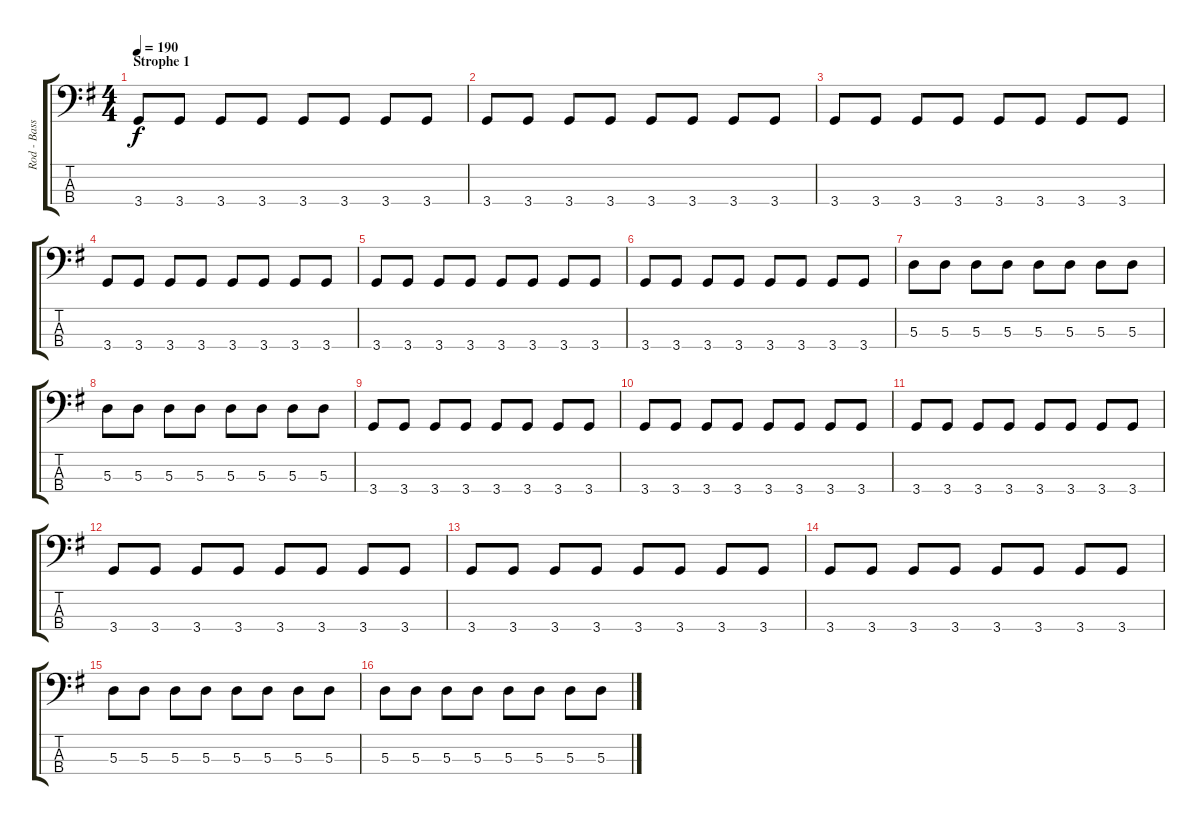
\track ("Rod - Bass" "Rod - Bass") {instrument electricbasspick}
\staff {score tabs}
\tuning (G2 D2 A1 E1) {hide}
\ts (4 4)
\section ("" "Strophe 1")
\tempo 190
\clef f4
\ks g
3.4.8{dy f} 3.4.8 3.4.8 3.4.8 3.4.8 3.4.8 3.4.8 3.4.8 |
3.4.8 3.4.8 3.4.8 3.4.8 3.4.8 3.4.8 3.4.8 3.4.8 |
3.4.8 3.4.8 3.4.8 3.4.8 3.4.8 3.4.8 3.4.8 3.4.8 |
3.4.8 3.4.8 3.4.8 3.4.8 3.4.8 3.4.8 3.4.8 3.4.8 |
3.4.8 3.4.8 3.4.8 3.4.8 3.4.8 3.4.8 3.4.8 3.4.8 |
3.4.8 3.4.8 3.4.8 3.4.8 3.4.8 3.4.8 3.4.8 3.4.8 |
5.3.8 5.3.8 5.3.8 5.3.8 5.3.8 5.3.8 5.3.8 5.3.8 |
5.3.8 5.3.8 5.3.8 5.3.8 5.3.8 5.3.8 5.3.8 5.3.8 |
3.4.8 3.4.8 3.4.8 3.4.8 3.4.8 3.4.8 3.4.8 3.4.8 |
3.4.8 3.4.8 3.4.8 3.4.8 3.4.8 3.4.8 3.4.8 3.4.8 |
3.4.8 3.4.8 3.4.8 3.4.8 3.4.8 3.4.8 3.4.8 3.4.8 |
3.4.8 3.4.8 3.4.8 3.4.8 3.4.8 3.4.8 3.4.8 3.4.8 |
3.4.8 3.4.8 3.4.8 3.4.8 3.4.8 3.4.8 3.4.8 3.4.8 |
3.4.8 3.4.8 3.4.8 3.4.8 3.4.8 3.4.8 3.4.8 3.4.8 |
5.3.8 5.3.8 5.3.8 5.3.8 5.3.8 5.3.8 5.3.8 5.3.8 |
5.3.8 5.3.8 5.3.8 5.3.8 5.3.8 5.3.8 5.3.8 5.3.8
